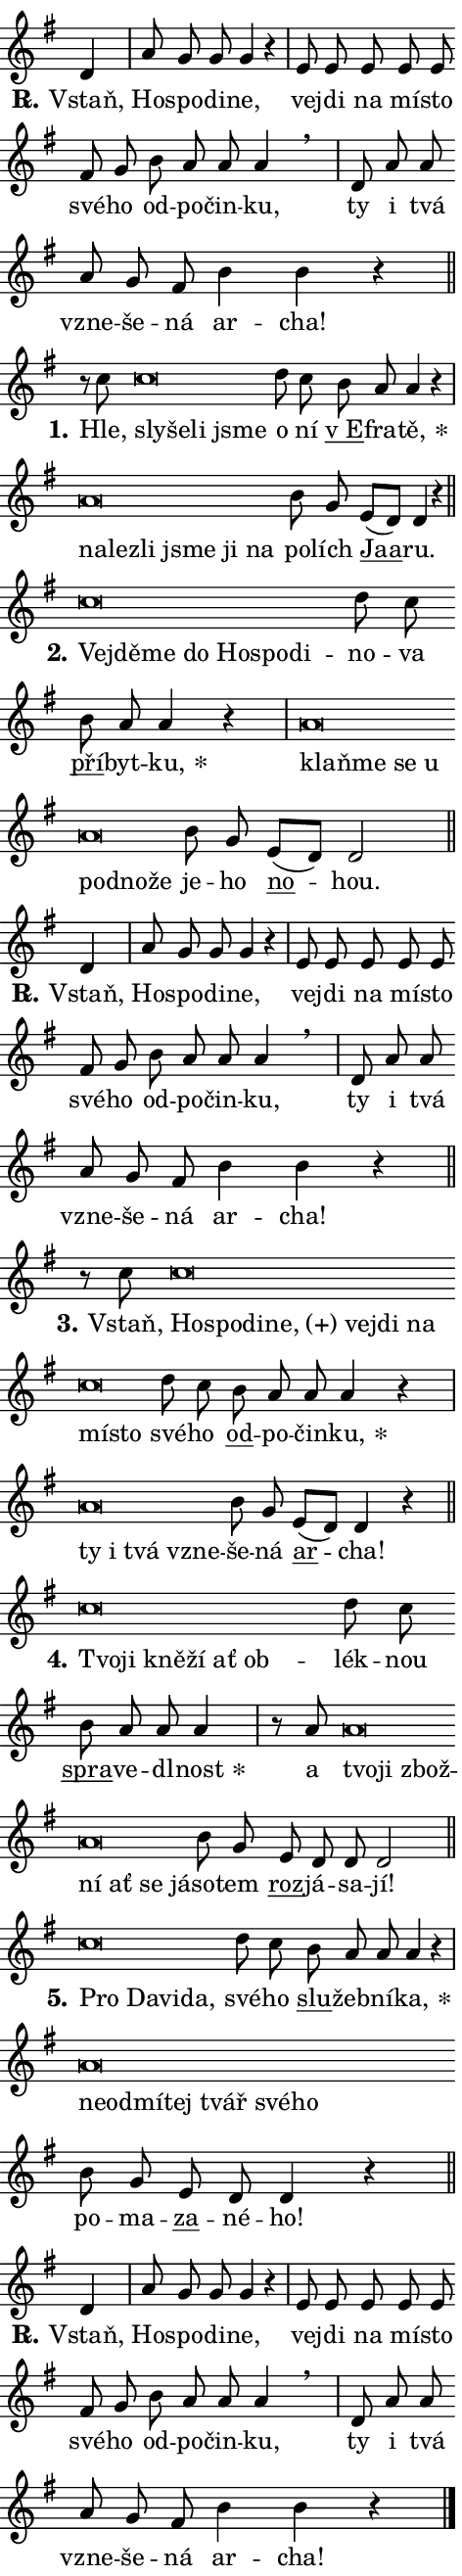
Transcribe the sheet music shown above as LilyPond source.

\version "2.24.0"
\header { tagline = "" }
\paper {
  indent = 0\cm
  top-margin = 0\cm
  right-margin = 0.13\cm % to fit lyric hyphens
  bottom-margin = 0\cm
  left-margin = 0\cm
  paper-width = 8\cm
  page-breaking = #ly:one-page-breaking
  system-system-spacing.basic-distance = #11
  score-system-spacing.basic-distance = #11
  ragged-last = ##f
}


%% Author: Thomas Morley
%% https://lists.gnu.org/archive/html/lilypond-user/2020-05/msg00002.html
#(define (line-position grob)
"Returns position of @var[grob} in current system:
   @code{'start}, if at first time-step
   @code{'end}, if at last time-step
   @code{'middle} otherwise
"
  (let* ((col (ly:item-get-column grob))
         (ln (ly:grob-object col 'left-neighbor))
         (rn (ly:grob-object col 'right-neighbor))
         (col-to-check-left (if (ly:grob? ln) ln col))
         (col-to-check-right (if (ly:grob? rn) rn col))
         (break-dir-left
           (and
             (ly:grob-property col-to-check-left 'non-musical #f)
             (ly:item-break-dir col-to-check-left)))
         (break-dir-right
           (and
             (ly:grob-property col-to-check-right 'non-musical #f)
             (ly:item-break-dir col-to-check-right))))
        (cond ((eqv? 1 break-dir-left) 'start)
              ((eqv? -1 break-dir-right) 'end)
              (else 'middle))))

#(define (tranparent-at-line-position vctor)
  (lambda (grob)
  "Relying on @code{line-position} select the relevant enry from @var{vctor}.
Used to determine transparency,"
    (case (line-position grob)
      ((end) (not (vector-ref vctor 0)))
      ((middle) (not (vector-ref vctor 1)))
      ((start) (not (vector-ref vctor 2))))))

noteHeadBreakVisibility =
#(define-music-function (break-visibility)(vector?)
"Makes @code{NoteHead}s transparent relying on @var{break-visibility}"
#{
  \override NoteHead.transparent =
    #(tranparent-at-line-position break-visibility)
#})

#(define delete-ledgers-for-transparent-note-heads
  (lambda (grob)
    "Reads whether a @code{NoteHead} is transparent.
If so this @code{NoteHead} is removed from @code{'note-heads} from
@var{grob}, which is supposed to be @code{LedgerLineSpanner}.
As a result ledgers are not printed for this @code{NoteHead}"
    (let* ((nhds-array (ly:grob-object grob 'note-heads))
           (nhds-list
             (if (ly:grob-array? nhds-array)
                 (ly:grob-array->list nhds-array)
                 '()))
           ;; Relies on the transparent-property being done before
           ;; Staff.LedgerLineSpanner.after-line-breaking is executed.
           ;; This is fragile ...
           (to-keep
             (remove
               (lambda (nhd)
                 (ly:grob-property nhd 'transparent #f))
               nhds-list)))
      ;; TODO find a better method to iterate over grob-arrays, similiar
      ;; to filter/remove etc for lists
      ;; For now rebuilt from scratch
      (set! (ly:grob-object grob 'note-heads)  '())
      (for-each
        (lambda (nhd)
          (ly:pointer-group-interface::add-grob grob 'note-heads nhd))
        to-keep))))

squashNotes = {
  \override NoteHead.X-extent = #'(-0.2 . 0.2)
  \override NoteHead.Y-extent = #'(-0.75 . 0)
  \override NoteHead.stencil =
    #(lambda (grob)
       (let ((pos (ly:grob-property grob 'staff-position)))
         (begin
           (if (< pos -7) (display "ERROR: Lower brevis then expected\n") (display ""))
           (if (<= pos -6) ly:text-interface::print ly:note-head::print))))
}
unSquashNotes = {
  \revert NoteHead.X-extent
  \revert NoteHead.Y-extent
  \revert NoteHead.stencil
}

hideNotes = \noteHeadBreakVisibility #begin-of-line-visible
unHideNotes = \noteHeadBreakVisibility #all-visible

% work-around for resetting accidentals
% https://lilypond.org/doc/v2.23/Documentation/notation/displaying-rhythms#unmetered-music
cadenzaMeasure = {
  \cadenzaOff
  \partial 1024 s1024
  \cadenzaOn
}

#(define-markup-command (accent layout props text) (markup?)
  "Underline accented syllable"
  (interpret-markup layout props
    #{\markup \override #'(offset . 4.3) \underline { #text }#}))

responsum = \markup \concat {
  "R" \hspace #-1.05 \path #0.1 #'((moveto 0 0.07) (lineto 0.9 0.8)) \hspace #0.05 "."
}

spaceSize = #0.6828661417322834 % exact space size for TeX Gyre Schola

\layout {
  \context {
    \Staff
    \remove "Time_signature_engraver"
    \override LedgerLineSpanner.after-line-breaking = #delete-ledgers-for-transparent-note-heads
  }
  \context {
    \Lyrics {
      \override LyricSpace.minimum-distance = \spaceSize
      \override LyricText.font-name = #"TeX Gyre Schola"
      \override LyricText.font-size = 1
      \override StanzaNumber.font-name = #"TeX Gyre Schola Bold"
      \override StanzaNumber.font-size = 1
    }
  }
  \context {
    \Score 
    \override NoteHead.text =
      #(lambda (grob) 
        (let ((pos (ly:grob-property grob 'staff-position)))
          #{\markup {
            \combine
              \halign #-0.55 \raise #(if (= pos -6) 0 0.5) \override #'(thickness . 2) \draw-line #'(3.2 . 0)
              \musicglyph "noteheads.sM1"
          }#}))
  }
}

% magnetic-lyrics.ily
%
%   written by
%     Jean Abou Samra <jean@abou-samra.fr>
%     Werner Lemberg <wl@gnu.org>
%
%   adapted by
%     Jiri Hon <jiri.hon@gmail.com>
%
% Version 2022-Apr-15

% https://www.mail-archive.com/lilypond-user@gnu.org/msg149350.html

#(define (Left_hyphen_pointer_engraver context)
   "Collect syllable-hyphen-syllable occurrences in lyrics and store
them in properties.  This engraver only looks to the left.  For
example, if the lyrics input is @code{foo -- bar}, it does the
following.

@itemize @bullet
@item
Set the @code{text} property of the @code{LyricHyphen} grob between
@q{foo} and @q{bar} to @code{foo}.

@item
Set the @code{left-hyphen} property of the @code{LyricText} grob with
text @q{foo} to the @code{LyricHyphen} grob between @q{foo} and
@q{bar}.
@end itemize

Use this auxiliary engraver in combination with the
@code{lyric-@/text::@/apply-@/magnetic-@/offset!} hook."
   (let ((hyphen #f)
         (text #f))
     (make-engraver
      (acknowledgers
       ((lyric-syllable-interface engraver grob source-engraver)
        (set! text grob)))
      (end-acknowledgers
       ((lyric-hyphen-interface engraver grob source-engraver)
        ;(when (not (grob::has-interface grob 'lyric-space-interface))
          (set! hyphen grob)));)
      ((stop-translation-timestep engraver)
       (when (and text hyphen)
         (ly:grob-set-object! text 'left-hyphen hyphen))
       (set! text #f)
       (set! hyphen #f)))))

#(define (lyric-text::apply-magnetic-offset! grob)
   "If the space between two syllables is less than the value in
property @code{LyricText@/.details@/.squash-threshold}, move the right
syllable to the left so that it gets concatenated with the left
syllable.

Use this function as a hook for
@code{LyricText@/.after-@/line-@/breaking} if the
@code{Left_@/hyphen_@/pointer_@/engraver} is active."
   (let ((hyphen (ly:grob-object grob 'left-hyphen #f)))
     (when hyphen
       (let ((left-text (ly:spanner-bound hyphen LEFT)))
         (when (grob::has-interface left-text 'lyric-syllable-interface)
           (let* ((common (ly:grob-common-refpoint grob left-text X))
                  (this-x-ext (ly:grob-extent grob common X))
                  (left-x-ext
                   (begin
                     ;; Trigger magnetism for left-text.
                     (ly:grob-property left-text 'after-line-breaking)
                     (ly:grob-extent left-text common X)))
                  ;; `delta` is the gap width between two syllables.
                  (delta (- (interval-start this-x-ext)
                            (interval-end left-x-ext)))
                  (details (ly:grob-property grob 'details))
                  (threshold (assoc-get 'squash-threshold details 0.2)))
             (when (< delta threshold)
               (let* (;; We have to manipulate the input text so that
                      ;; ligatures crossing syllable boundaries are not
                      ;; disabled.  For languages based on the Latin
                      ;; script this is essentially a beautification.
                      ;; However, for non-Western scripts it can be a
                      ;; necessity.
                      (lt (ly:grob-property left-text 'text))
                      (rt (ly:grob-property grob 'text))
                      (is-space (grob::has-interface hyphen 'lyric-space-interface))
                      (space (if is-space " " ""))
                      (extra-delta (if is-space spaceSize 0))
                      ;; Append new syllable.
                      (ltrt-space (if (and (string? lt) (string? rt))
                                (string-append lt space rt)
                                (make-concat-markup (list lt space rt))))
                      ;; Right-align `ltrt` to the right side.
                      (ltrt-space-markup (grob-interpret-markup
                               grob
                               (make-translate-markup
                                (cons (interval-length this-x-ext) 0)
                                (make-right-align-markup ltrt-space)))))
                 (begin
                   ;; Don't print `left-text`.
                   (ly:grob-set-property! left-text 'stencil #f)
                   ;; Set text and stencil (which holds all collected
                   ;; syllables so far) and shift it to the left.
                   (ly:grob-set-property! grob 'text ltrt-space)
                   (ly:grob-set-property! grob 'stencil ltrt-space-markup)
                   (ly:grob-translate-axis! grob (- (- delta extra-delta)) X))))))))))


#(define (lyric-hyphen::displace-bounds-first grob)
   ;; Make very sure this callback isn't triggered too early.
   (let ((left (ly:spanner-bound grob LEFT))
         (right (ly:spanner-bound grob RIGHT)))
     (ly:grob-property left 'after-line-breaking)
     (ly:grob-property right 'after-line-breaking)
     (ly:lyric-hyphen::print grob)))

squashThreshold = #0.4

\layout {
  \context {
    \Lyrics
    \consists #Left_hyphen_pointer_engraver
    \override LyricText.after-line-breaking =
      #lyric-text::apply-magnetic-offset!
    \override LyricHyphen.stencil = #lyric-hyphen::displace-bounds-first
    \override LyricText.details.squash-threshold = \squashThreshold
    \override LyricHyphen.minimum-distance = 0
    \override LyricHyphen.minimum-length = \squashThreshold
  }
}

squashText = \override LyricText.details.squash-threshold = 9999
unSquashText = \override LyricText.details.squash-threshold = \squashThreshold

leftText = \override LyricText.self-alignment-X = #LEFT
unLeftText = \revert LyricText.self-alignment-X

starOffset = #(lambda (grob) 
                (let ((x_offset (ly:self-alignment-interface::aligned-on-x-parent grob)))
                  (if (= x_offset 0) 0 (+ x_offset 1.2))))

star = #(define-music-function (syllable)(string?)
"Append star separator at the end of a syllable"
#{
  \once \override LyricText.X-offset = #starOffset
  \lyricmode { \markup {
    #syllable
    \override #'((font-name . "TeX Gyre Schola Bold")) \hspace #0.2 \lower #0.65 \larger "*"
  } }
#})

starAccent = #(define-music-function (syllable)(string?)
"Append star separator at the end of a syllable and make accent"
#{
  \once \override LyricText.X-offset = #starOffset
  \lyricmode { \markup {
    \accent #syllable
    \override #'((font-name . "TeX Gyre Schola Bold")) \hspace #0.2 \lower #0.65 \larger "*"
  } }
#})

breath = #(define-music-function (syllable)(string?)
"Append breathing indicator at the end of a syllable"
#{
  \lyricmode { \markup { #syllable "+" } }
#})

optionalBreath = #(define-music-function (syllable)(string?)
"Append optional breathing indicator at the end of a syllable"
#{
  \lyricmode { \markup { #syllable "(+)" } }
#})


\score {
    <<
        \new Voice = "melody" { \cadenzaOn \key g \major \relative { d'4 \cadenzaMeasure \bar "|" a'8 g g g4 r \cadenzaMeasure \bar "|" e8 e e e e \bar "" fis g \bar "" b a a a4 \breathe \cadenzaMeasure \bar "|" d,8 a' a \bar "" a g fis b4 b r \cadenzaMeasure \bar "||" \break } }
        \new Lyrics \lyricsto "melody" { \lyricmode { \set stanza = \responsum
Vstaň, Ho -- spo -- di -- ne, ve -- jdi na mí -- sto své -- ho od -- po -- čin -- ku, ty i tvá vzne -- še -- ná ar -- cha! } }
    >>
    \layout {}
}

\score {
    <<
        \new Voice = "melody" { \cadenzaOn \key g \major \relative { r8 c''8 \squashNotes c\breve*1/16 \hideNotes \breve*1/16 \bar "" \breve*1/16 \breve*1/16 \bar "" \unHideNotes \unSquashNotes d8 c \bar "" b a a4 r \cadenzaMeasure \bar "|" \squashNotes a\breve*1/16 \hideNotes \breve*1/16 \bar "" \breve*1/16 \bar "" \breve*1/16 \bar "" \breve*1/16 \breve*1/16 \bar "" \unHideNotes \unSquashNotes b8 g \bar "" e[( d)] d4 r \cadenzaMeasure \bar "||" \break } }
        \new Lyrics \lyricsto "melody" { \lyricmode { \set stanza = "1."
Hle, \leftText sly -- \squashText še -- li jsme \unLeftText \unSquashText o ní \markup \accent "v E" -- fra -- \star tě, \leftText na -- \squashText lez -- li jsme ji na \unLeftText \unSquashText po -- lích \markup \accent Jaa -- ru. } }
    >>
    \layout {}
}

\score {
    <<
        \new Voice = "melody" { \cadenzaOn \key g \major \relative { \squashNotes c''\breve*1/16 \hideNotes \breve*1/16 \bar "" \breve*1/16 \bar "" \breve*1/16 \bar "" \breve*1/16 \bar "" \breve*1/16 \breve*1/16 \bar "" \unHideNotes \unSquashNotes d8 c \bar "" b a a4 r \cadenzaMeasure \bar "|" \squashNotes a\breve*1/16 \hideNotes \breve*1/16 \bar "" \breve*1/16 \bar "" \breve*1/16 \bar "" \breve*1/16 \bar "" \breve*1/16 \breve*1/16 \bar "" \unHideNotes \unSquashNotes b8 g \bar "" e[( d)] d2 \cadenzaMeasure \bar "||" \break } }
        \new Lyrics \lyricsto "melody" { \lyricmode { \set stanza = "2."
\leftText Ve -- \squashText jdě -- me do Ho -- spo -- di -- \unLeftText \unSquashText no -- va \markup \accent pří -- byt -- \star ku, \leftText klaň -- \squashText me se u pod -- no -- že \unLeftText \unSquashText je -- ho \markup \accent no -- hou. } }
    >>
    \layout {}
}

\score {
    <<
        \new Voice = "melody" { \cadenzaOn \key g \major \relative { d'4 \cadenzaMeasure \bar "|" a'8 g g g4 r \cadenzaMeasure \bar "|" e8 e e e e \bar "" fis g \bar "" b a a a4 \breathe \cadenzaMeasure \bar "|" d,8 a' a \bar "" a g fis b4 b r \cadenzaMeasure \bar "||" \break } }
        \new Lyrics \lyricsto "melody" { \lyricmode { \set stanza = \responsum
Vstaň, Ho -- spo -- di -- ne, ve -- jdi na mí -- sto své -- ho od -- po -- čin -- ku, ty i tvá vzne -- še -- ná ar -- cha! } }
    >>
    \layout {}
}

\score {
    <<
        \new Voice = "melody" { \cadenzaOn \key g \major \relative { r8 c''8 \squashNotes c\breve*1/16 \hideNotes \breve*1/16 \bar "" \breve*1/16 \bar "" \breve*1/16 \bar "" \breve*1/16 \bar "" \breve*1/16 \bar "" \breve*1/16 \bar "" \breve*1/16 \breve*1/16 \bar "" \unHideNotes \unSquashNotes d8 c \bar "" b a a a4 r \cadenzaMeasure \bar "|" \squashNotes a\breve*1/16 \hideNotes \breve*1/16 \bar "" \breve*1/16 \breve*1/16 \bar "" \unHideNotes \unSquashNotes b8 g \bar "" e[( d)] d4 r \cadenzaMeasure \bar "||" \break } }
        \new Lyrics \lyricsto "melody" { \lyricmode { \set stanza = "3."
Vstaň, \leftText Ho -- \squashText spo -- di -- \optionalBreath ne, ve -- jdi na mí -- sto \unLeftText \unSquashText své -- ho \markup \accent od -- po -- čin -- \star ku, \leftText ty \squashText i tvá vzne -- \unLeftText \unSquashText še -- ná \markup \accent ar -- cha! } }
    >>
    \layout {}
}

\score {
    <<
        \new Voice = "melody" { \cadenzaOn \key g \major \relative { \squashNotes c''\breve*1/16 \hideNotes \breve*1/16 \bar "" \breve*1/16 \bar "" \breve*1/16 \bar "" \breve*1/16 \breve*1/16 \bar "" \unHideNotes \unSquashNotes d8 c \bar "" b a a a4 \cadenzaMeasure \bar "|" r8 a8 \squashNotes a\breve*1/16 \hideNotes \breve*1/16 \bar "" \breve*1/16 \bar "" \breve*1/16 \bar "" \breve*1/16 \bar "" \breve*1/16 \breve*1/16 \bar "" \unHideNotes \unSquashNotes b8 g \bar "" e d d d2 \cadenzaMeasure \bar "||" \break } }
        \new Lyrics \lyricsto "melody" { \lyricmode { \set stanza = "4."
\leftText Tvo -- \squashText ji kně -- ží ať ob -- \unLeftText \unSquashText lék -- nou \markup \accent spra -- ve -- dl -- \star nost a \leftText tvo -- \squashText ji zbož -- ní ať se já -- \unLeftText \unSquashText so -- tem \markup \accent roz -- já -- sa -- jí! } }
    >>
    \layout {}
}

\score {
    <<
        \new Voice = "melody" { \cadenzaOn \key g \major \relative { \squashNotes c''\breve*1/16 \hideNotes \breve*1/16 \bar "" \breve*1/16 \breve*1/16 \bar "" \unHideNotes \unSquashNotes d8 c \bar "" b a a a4 r \cadenzaMeasure \bar "|" \squashNotes a\breve*1/16 \hideNotes \breve*1/16 \bar "" \breve*1/16 \bar "" \breve*1/16 \bar "" \breve*1/16 \bar "" \breve*1/16 \breve*1/16 \bar "" \unHideNotes \unSquashNotes b8 g \bar "" e d d4 r \cadenzaMeasure \bar "||" \break } }
        \new Lyrics \lyricsto "melody" { \lyricmode { \set stanza = "5."
\leftText Pro \squashText Da -- vi -- da, \unLeftText \unSquashText své -- ho \markup \accent slu -- žeb -- ní -- \star ka, \leftText ne -- \squashText od -- mí -- tej tvář své -- ho \unLeftText \unSquashText po -- ma -- \markup \accent za -- né -- ho! } }
    >>
    \layout {}
}

\score {
    <<
        \new Voice = "melody" { \cadenzaOn \key g \major \relative { d'4 \cadenzaMeasure \bar "|" a'8 g g g4 r \cadenzaMeasure \bar "|" e8 e e e e \bar "" fis g \bar "" b a a a4 \breathe \cadenzaMeasure \bar "|" d,8 a' a \bar "" a g fis b4 b r \cadenzaMeasure \bar "||" \break } \bar "|." }
        \new Lyrics \lyricsto "melody" { \lyricmode { \set stanza = \responsum
Vstaň, Ho -- spo -- di -- ne, ve -- jdi na mí -- sto své -- ho od -- po -- čin -- ku, ty i tvá vzne -- še -- ná ar -- cha! } }
    >>
    \layout {}
}
